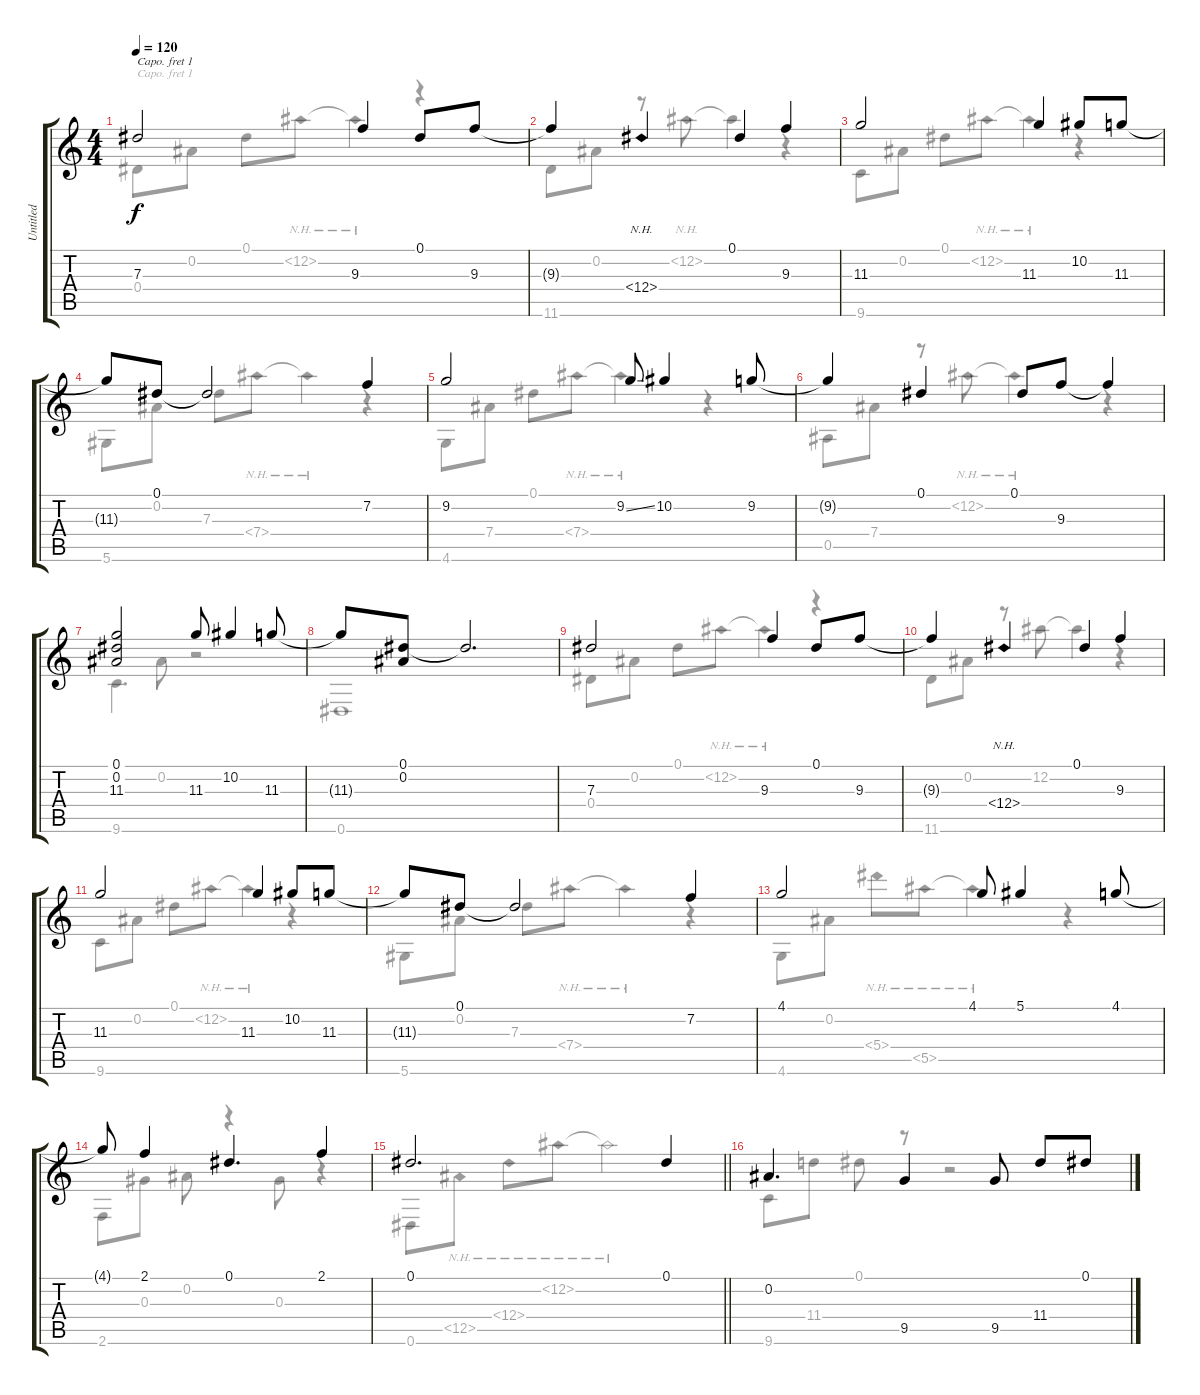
\track ("Untitled" "Untitled") {instrument acousticguitarsteel}
\staff {score tabs}
\capo 1
\tuning (D4 A3 G3 D3 A2 D2) {hide}
\voice
\ts (4 4)
\tempo 120
\clef g2
\ks c
7.3.2{dy f instrument acousticguitarsteel} 9.3.4 0.1.8 9.3.8 |
9.3{t}.4 12.4{nh}.4 0.1.4 9.3.4 |
11.3.2 11.3.4 10.2.8 11.3.8 |
11.3{t}.8 0.1.8 0.1{t}.2 7.2.4 |
9.2.2 9.2{ss}.8 10.2.4 9.2.8 |
9.2{t}.4 0.1.4 0.1.8 9.3.8 9.3{t}.4 |
(0.1 0.2 11.3).2 11.3.8 10.2.4 11.3.8 |
11.3{t}.8 (0.1 0.2).8 0.1{t}.2{d} |
7.3.2 9.3.4 0.1.8 9.3.8 |
9.3{t}.4 12.4{nh}.4 0.1.4 9.3.4 |
11.3.2 11.3.4 10.2.8 11.3.8 |
11.3{t}.8 0.1.8 0.1{t}.2 7.2.4 |
4.1.2 4.1.8 5.1.4 4.1.8 |
4.1{t}.8 2.1.4 0.1.4{d} 2.1.4 |
\barLineRight lightlight
0.1.2{d} 0.1.4 |
\section ("" " ")
0.2.4{d} 9.5.4 9.5.8 11.4.8 0.1.8
\voice
\clef g2
\ottava regular
\simile none
\ks c
0.4.8{dy f} 0.2.8 0.1.8 12.2{nh}.8 12.2{nh t}.4 r.4 |
11.6.8 0.2.8 r.8 12.2{nh}.8 12.2{t}.4 r.4 |
9.6.8 0.2.8 0.1.8 12.2{nh}.8 12.2{nh t}.4 r.4 |
5.6.8 0.2.8 7.3.8 7.4{nh}.8 7.4{nh t}.4 r.4 |
4.6.8 7.4.8 0.1.8 7.4{nh}.8 7.4{nh t}.4 r.4 |
0.5.8 7.4.8 r.8 12.2{nh}.8 12.2{nh t}.4 r.4 |
9.6.4{d} 0.2.8 r.2 |
0.6.1 |
0.4.8 0.2.8 0.1.8 12.2{nh}.8 12.2{nh t}.4 r.4 |
11.6.8 0.2.8 r.8 12.2.8 12.2{t}.4 r.4 |
9.6.8 0.2.8 0.1.8 12.2{nh}.8 12.2{nh t}.4 r.4 |
5.6.8 0.2.8 7.3.8 7.4{nh}.8 7.4{nh t}.4 r.4 |
4.6.8 0.2.8 5.4{nh}.8 5.5{nh}.8 5.5{nh t}.4 r.4 |
2.6.8 0.3.8 0.2.8 r.4 0.3.8 r.4 |
\barLineRight lightlight
0.6.8 12.5{nh}.8 12.4{nh}.8 12.2{nh}.8 12.2{nh t}.2 |
9.6.8 11.4.8 0.1.8 r.8 r.2
